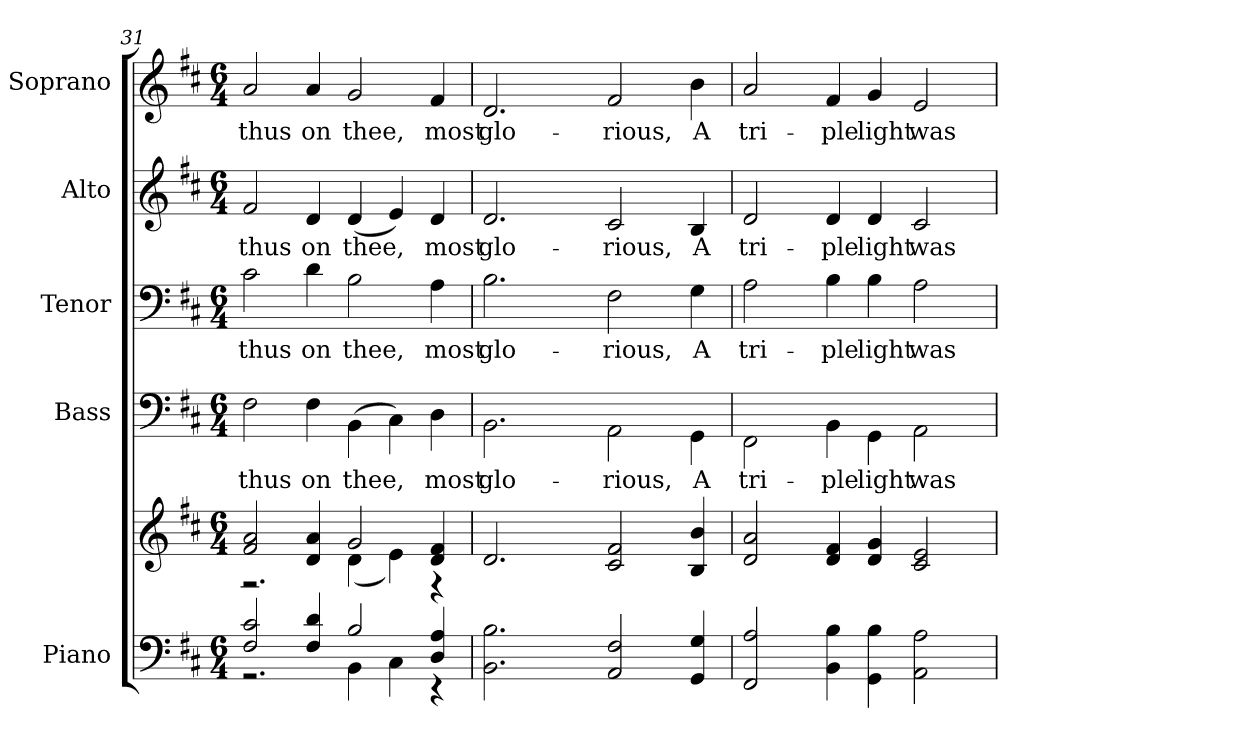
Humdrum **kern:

**kern	**kern	**kern	**text	**kern	**text	**kern	**text	**kern	**text
*part5	*part5	*part4	*part4	*part3	*part3	*part2	*part2	*part1	*part1
*staff6	*staff5	*staff4	*staff4	*staff3	*staff3	*staff2	*staff2	*staff1	*staff1
*I"Piano	*	*I"Bass	*	*I"Tenor	*	*I"Alto	*	*I"Soprano	*
*I'Pno.	*	*I'B.	*	*I'T.	*	*I'A.	*	*I'S.	*
*clefF4	*clefG2	*clefF4	*	*clefF4	*	*clefG2	*	*clefG2	*
*k[f#c#]	*k[f#c#]	*k[f#c#]	*	*k[f#c#]	*	*k[f#c#]	*	*k[f#c#]	*
*D:	*D:	*D:	*	*D:	*	*D:	*	*D:	*
*M6/4	*M6/4	*M6/4	*	*M6/4	*	*M6/4	*	*M6/4	*
=31	=31	=31	=31	=31	=31	=31	=31	=31	=31
*^	*^	*	*	*	*	*	*	*	*
!	!	!	!	!	!LO:LY:b:color=#000000	!	!	!	!	!	!
!	!	!	!	!	!	!	!LO:LY:b:color=#000000	!	!	!	!
!	!	!	!	!	!	!	!	!	!LO:LY:b:color=#000000	!	!
!	!	!	!	!	!	!	!	!	!	!	!LO:LY:b:color=#000000
2F#i/ 2c#i	2.r	2f#i/ 2ai	2.r	2F#i\	thus	2c#i\	thus	2f#i/	thus	2ai/	thus
!	!	!	!	!	!LO:LY:b:color=#000000	!	!	!	!	!	!
!	!	!	!	!	!	!	!LO:LY:b:color=#000000	!	!	!	!
!	!	!	!	!	!	!	!	!	!LO:LY:b:color=#000000	!	!
!	!	!	!	!	!	!	!	!	!	!	!LO:LY:b:color=#000000
4F#i/ 4di	.	4di/ 4ai	.	4F#i\	on	4di\	on	4di/	on	4ai/	on
!	!	!	!	!	!LO:LY:b:color=#000000	!	!	!	!	!	!
!	!	!	!	!	!	!	!LO:LY:b:color=#000000	!	!	!	!
!	!	!	!	!	!	!	!	!	!LO:LY:b:color=#000000	!	!
!	!	!	!	!	!	!	!	!	!	!	!LO:LY:b:color=#000000
2Bi/	4BBi\	2gi/	(4di\	(4BBi\	thee,	2Bi\	thee,	(4di/	thee,	2gi/	thee,
.	4C#i\	.	4ei\)	4C#i\)	.	.	.	4ei/)	.	.	.
!	!	!	!	!	!LO:LY:b:color=#000000	!	!	!	!	!	!
!	!	!	!	!	!	!	!LO:LY:b:color=#000000	!	!	!	!
!	!	!	!	!	!	!	!	!	!LO:LY:b:color=#000000	!	!
!	!	!	!	!	!	!	!	!	!	!	!LO:LY:b:color=#000000
4Di/ 4Ai	4r	4di/ 4f#i	4r	4Di\	most	4Ai\	most	4di/	most	4f#i/	most
!!LO:PB:g=z
=32	=32	=32	=32	=32	=32	=32	=32	=32	=32	=32	=32
!	!	!	!	!	!LO:LY:b:color=#000000	!	!	!	!	!	!
!	!	!	!	!	!	!	!LO:LY:b:color=#000000	!	!	!	!
!	!	!	!	!	!	!	!	!	!LO:LY:b:color=#000000	!	!
!	!	!	!	!	!	!	!	!	!	!	!LO:LY:b:color=#000000
2.BBi\ 2.Bi	4ryy	2.di/	4ryy	2.BBi\	glo-	2.Bi\	glo-	2.di/	glo-	2.di/	glo-
.	4ryy	.	4ryy	.	.	.	.	.	.	.	.
.	4ryy	.	4ryy	.	.	.	.	.	.	.	.
!	!	!	!	!	!LO:LY:b:color=#000000	!	!	!	!	!	!
!	!	!	!	!	!	!	!LO:LY:b:color=#000000	!	!	!	!
!	!	!	!	!	!	!	!	!	!LO:LY:b:color=#000000	!	!
!	!	!	!	!	!	!	!	!	!	!	!LO:LY:b:color=#000000
2AAi/ 2F#i	4ryy	2c#i/ 2f#i	4ryy	2AAi\	-rious,	2F#i\	-rious,	2c#i/	-rious,	2f#i/	-rious,
.	4ryy	.	4ryy	.	.	.	.	.	.	.	.
!	!	!	!	!	!LO:LY:b:color=#000000	!	!	!	!	!	!
!	!	!	!	!	!	!	!LO:LY:b:color=#000000	!	!	!	!
!	!	!	!	!	!	!	!	!	!LO:LY:b:color=#000000	!	!
!	!	!	!	!	!	!	!	!	!	!	!LO:LY:b:color=#000000
4GGi/ 4Gi	4ryy	4Bi/ 4bi	4ryy	4GGi\	A	4Gi\	A	4Bi/	A	4bi\	A
*v	*v	*	*	*	*	*	*	*	*	*	*
=33	=33	=33	=33	=33	=33	=33	=33	=33	=33	=33
*^	*	*	*	*	*	*	*	*	*	*
!	!	!	!	!	!LO:LY:b:color=#000000	!	!	!	!	!	!
*v	*v	*	*	*	*	*	*	*	*	*	*
*^	*	*	*	*	*	*	*	*	*	*
!	!	!	!	!	!	!	!LO:LY:b:color=#000000	!	!	!	!
*v	*v	*	*	*	*	*	*	*	*	*	*
*^	*	*	*	*	*	*	*	*	*	*
!	!	!	!	!	!	!	!	!	!LO:LY:b:color=#000000	!	!
*v	*v	*	*	*	*	*	*	*	*	*	*
*^	*	*	*	*	*	*	*	*	*	*
!	!	!	!	!	!	!	!	!	!	!	!LO:LY:b:color=#000000
*v	*v	*	*	*	*	*	*	*	*	*	*
2FF#i/ 2Ai	2di/ 2ai	4ryy	2FF#i\	tri-	2Ai\	tri-	2di/	tri-	2ai/	tri-
.	.	4ryy	.	.	.	.	.	.	.	.
!	!	!	!	!LO:LY:b:color=#000000	!	!	!	!	!	!
!	!	!	!	!	!	!LO:LY:b:color=#000000	!	!	!	!
!	!	!	!	!	!	!	!	!LO:LY:b:color=#000000	!	!
!	!	!	!	!	!	!	!	!	!	!LO:LY:b:color=#000000
4BBi\ 4Bi	4di/ 4f#i	4ryy	4BBi\	-ple	4Bi\	-ple	4di/	-ple	4f#i/	-ple
!	!	!	!	!LO:LY:b:color=#000000	!	!	!	!	!	!
!	!	!	!	!	!	!LO:LY:b:color=#000000	!	!	!	!
!	!	!	!	!	!	!	!	!LO:LY:b:color=#000000	!	!
!	!	!	!	!	!	!	!	!	!	!LO:LY:b:color=#000000
4GGi\ 4Bi	4di/ 4gi	4ryy	4GGi\	light	4Bi\	light	4di/	light	4gi/	light
!	!	!	!	!LO:LY:b:color=#000000	!	!	!	!	!	!
!	!	!	!	!	!	!LO:LY:b:color=#000000	!	!	!	!
!	!	!	!	!	!	!	!	!LO:LY:b:color=#000000	!	!
!	!	!	!	!	!	!	!	!	!	!LO:LY:b:color=#000000
2AAi\ 2Ai	2c#i/ 2ei	4ryy	2AAi\	was	2Ai\	was	2c#i/	was	2ei/	was
.	.	4ryy	.	.	.	.	.	.	.	.
*	*v	*v	*	*	*	*	*	*	*	*
=	=	=	=	=	=	=	=	=	=
*-	*-	*-	*-	*-	*-	*-	*-	*-	*-
